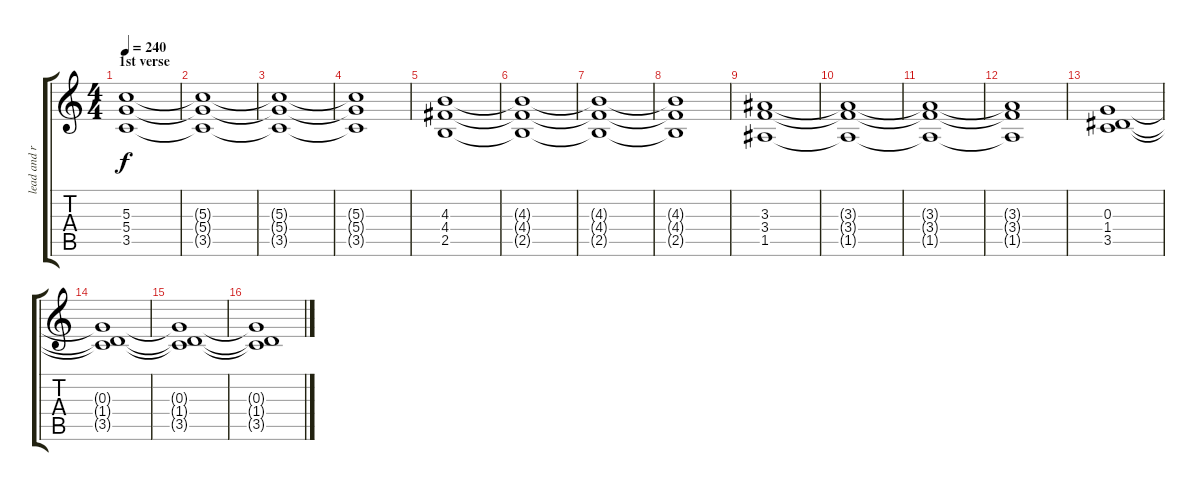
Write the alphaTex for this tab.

\track ("lead and rithm guitar(luca turilli)" "lead and r") {instrument distortionguitar}
\staff {score tabs}
\tuning (E4 B3 G3 D3 A2 E2) {hide}
\ts (4 4)
\section ("" "1st verse")
\tempo 240
\clef g2
\ks c
(5.3 5.4 3.5).1{dy f} |
(5.3{t} 5.4{t} 3.5{t}).1 |
(5.3{t} 5.4{t} 3.5{t}).1 |
(5.3{t} 5.4{t} 3.5{t}).1 |
(4.3 4.4 2.5).1 |
(4.3{t} 4.4{t} 2.5{t}).1 |
(4.3{t} 4.4{t} 2.5{t}).1 |
(4.3{t} 4.4{t} 2.5{t}).1 |
(3.3 3.4 1.5).1 |
(3.3{t} 3.4{t} 1.5{t}).1 |
(3.3{t} 3.4{t} 1.5{t}).1 |
(3.3{t} 3.4{t} 1.5{t}).1 |
(0.3 1.4 3.5).1 |
(0.3{t} 1.4{t} 3.5{t}).1 |
(0.3{t} 1.4{t} 3.5{t}).1 |
(0.3{t} 1.4{t} 3.5{t}).1
